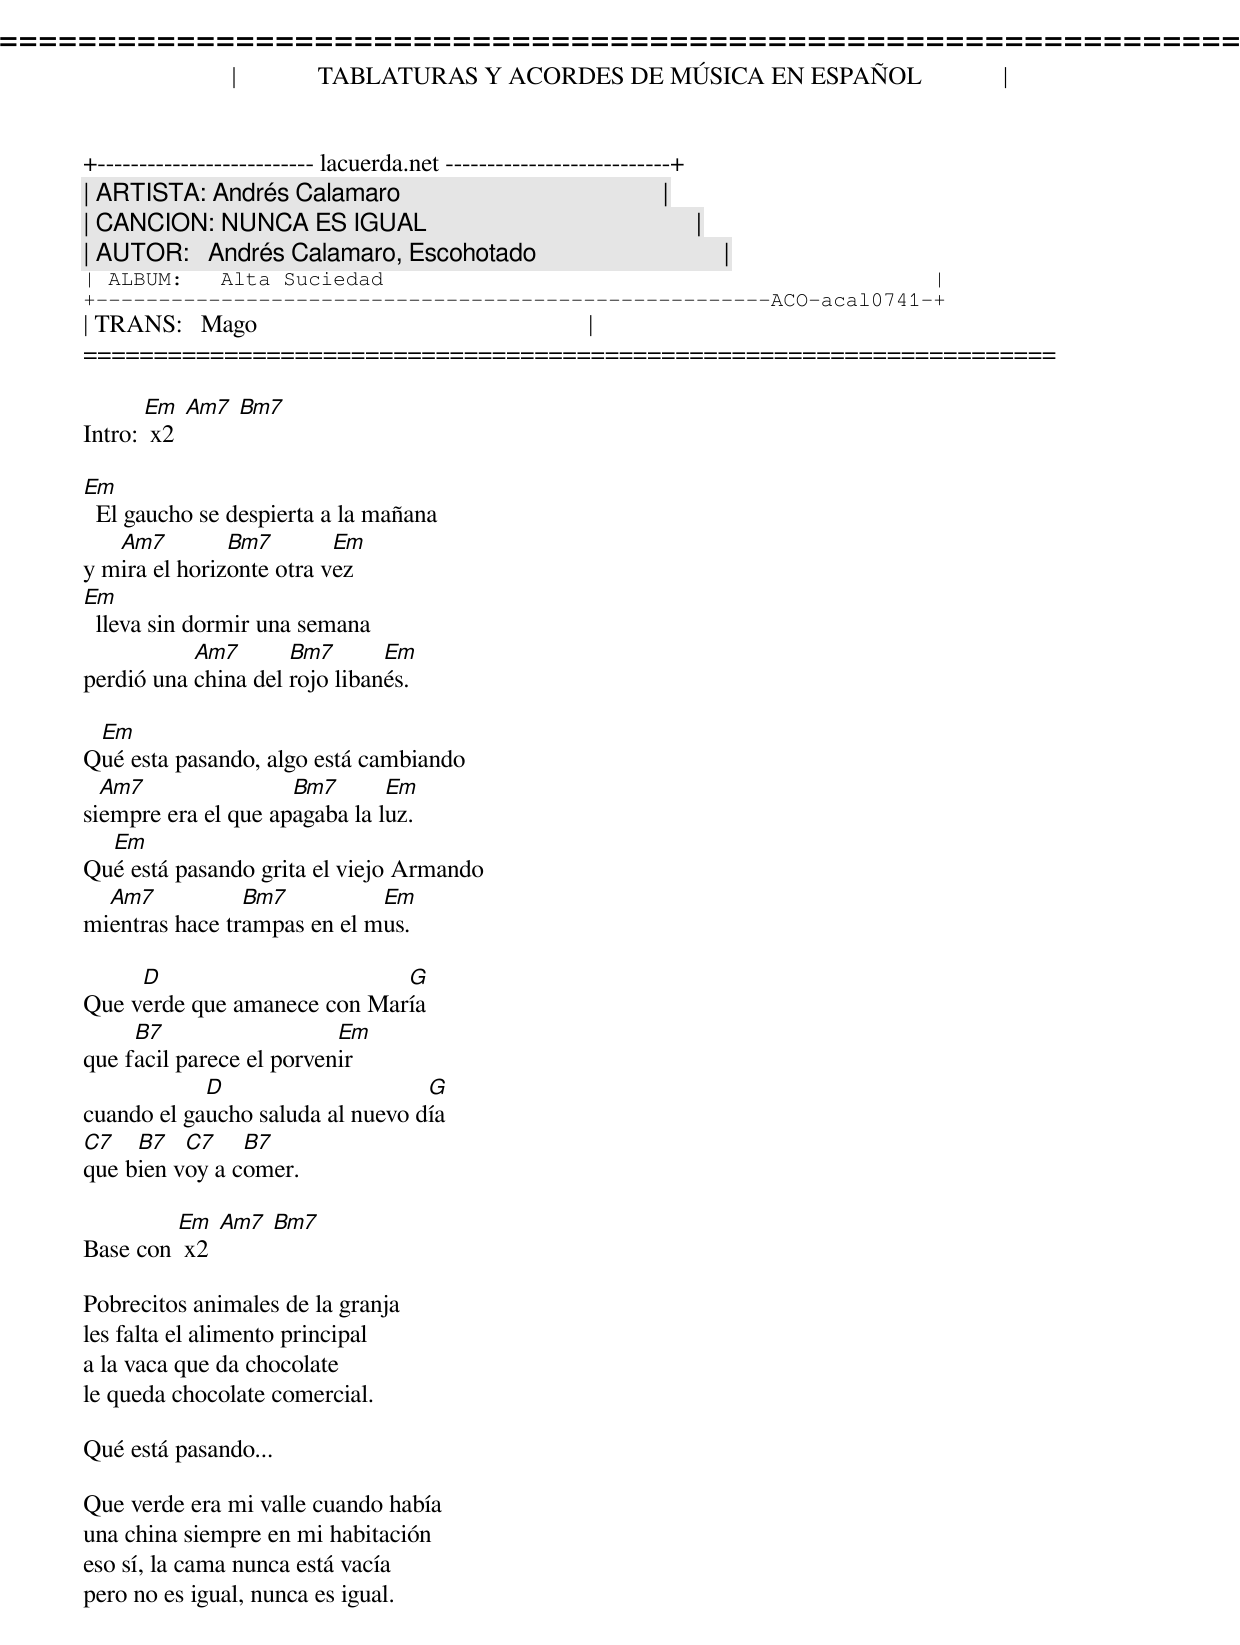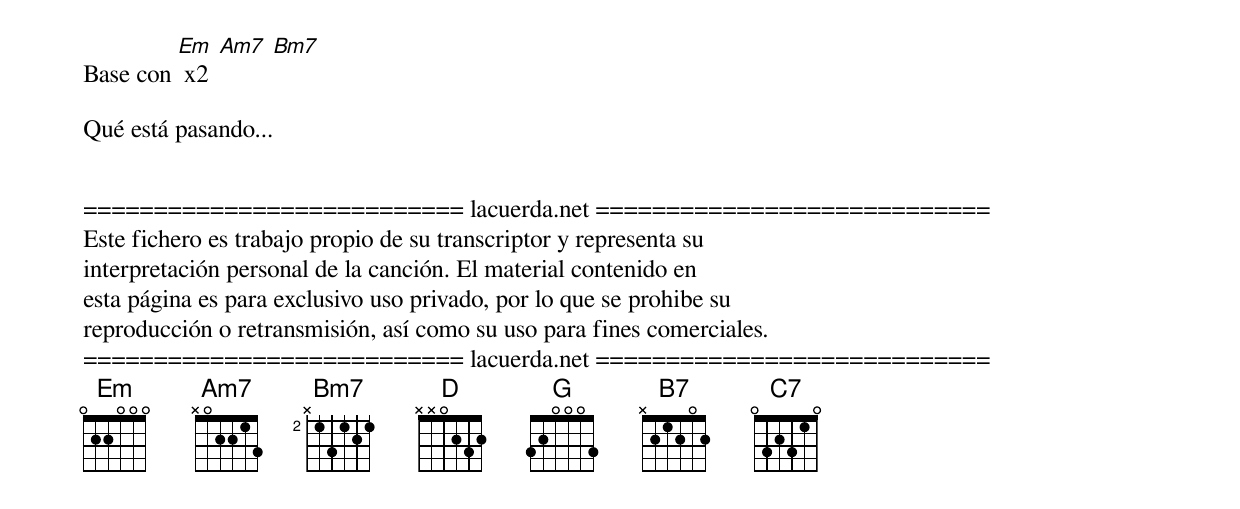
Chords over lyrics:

=====================================================================
|             TABLATURAS Y ACORDES DE MÚSICA EN ESPAÑOL             |
+-------------------------- lacuerda.net ---------------------------+
| ARTISTA: Andrés Calamaro                                          |
| CANCION: NUNCA ES IGUAL                                           |
| AUTOR:   Andrés Calamaro, Escohotado                              |
| ALBUM:   Alta Suciedad                                            |
+------------------------------------------------------ACO-acal0741-+
| TRANS:   Mago                                                     |
=====================================================================

Intro: [Em  Am7  Bm7] x2

Em
  El gaucho se despierta a la mañana
   Am7         Bm7        Em
y mira el horizonte otra vez
Em
  lleva sin dormir una semana
           Am7       Bm7       Em
perdió una china del rojo libanés.

 Em
Qué esta pasando, algo está cambiando
  Am7                Bm7       Em
siempre era el que apagaba la luz.
  Em
Qué está pasando grita el viejo Armando
  Am7           Bm7          Em
mientras hace trampas en el mus.

     D                       G
Que verde que amanece con María
     B7                   Em
que facil parece el porvenir
            D                     G
cuando el gaucho saluda al nuevo día
C7   B7   C7    B7
que bien voy a comer.

Base con [Em  Am7  Bm7] x2

Pobrecitos animales de la granja
les falta el alimento principal
a la vaca que da chocolate
le queda chocolate comercial.

Qué está pasando...

Que verde era mi valle cuando había
una china siempre en mi habitación
eso sí, la cama nunca está vacía
pero no es igual, nunca es igual.

Base con [Em  Am7  Bm7] x2

Qué está pasando...


=========================== lacuerda.net ============================
Este fichero es trabajo propio de su transcriptor y representa su
interpretación personal de la canción. El material contenido en
esta página es para exclusivo uso privado, por lo que se prohibe su
reproducción o retransmisión, así como su uso para fines comerciales.
=========================== lacuerda.net ============================
